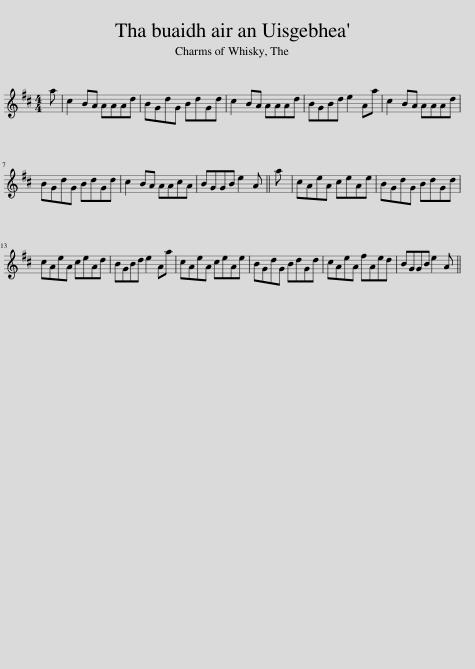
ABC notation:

X:1
L:1/8
M:4/4
I:linebreak $
K:D
V:1 treble
V:1
 a | c2 BA AAAd | BGdG BdGd | c2 BA AAAd | BGBd e2 Aa | %5
 c2 BA AAAd |$ BGdG BdGd | c2 BA AAcA | BGGB e2 A || a | %10
 cAeA ceAe | BGdG BdGd |$ cAeA ceAd | BGBd e2 Aa | cAeA ceAe | %15
 BGdG BdGd | cAeA fAed | BGGB e2 A || %18
